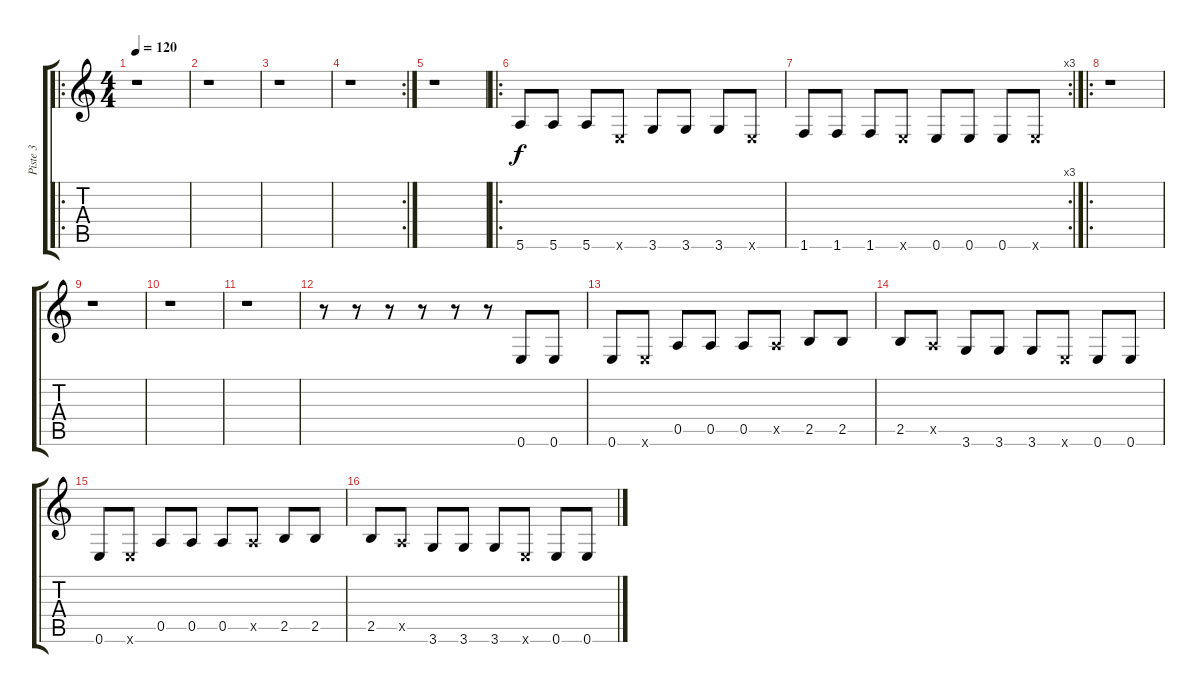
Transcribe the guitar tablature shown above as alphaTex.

\track ("Piste 3" "Piste 3") {instrument electricbasspick}
\staff {score tabs}
\tuning (E4 B3 G3 D3 A2 E2) {hide}
\ro
\ts (4 4)
\tempo 120
\clef g2
\ks c
r.1{dy f instrument electricbasspick} |
r.1 |
r.1 |
\rc 2
r.1 |
r.1 |
\ro
5.6.8 5.6.8 5.6.8 0.6{x}.8 3.6.8 3.6.8 3.6.8 0.6{x}.8 |
\rc 3
1.6.8 1.6.8 1.6.8 0.6{x}.8 0.6.8 0.6.8 0.6.8 0.6{x}.8 |
\ro
r.1 |
r.1 |
r.1 |
r.1 |
r.8 r.8 r.8 r.8 r.8 r.8 0.6.8 0.6.8 |
0.6.8 0.6{x}.8 0.5.8 0.5.8 0.5.8 0.5{x}.8 2.5.8 2.5.8 |
2.5.8 0.5{x}.8 3.6.8 3.6.8 3.6.8 0.6{x}.8 0.6.8 0.6.8 |
0.6.8 0.6{x}.8 0.5.8 0.5.8 0.5.8 0.5{x}.8 2.5.8 2.5.8 |
2.5.8 0.5{x}.8 3.6.8 3.6.8 3.6.8 0.6{x}.8 0.6.8 0.6.8
